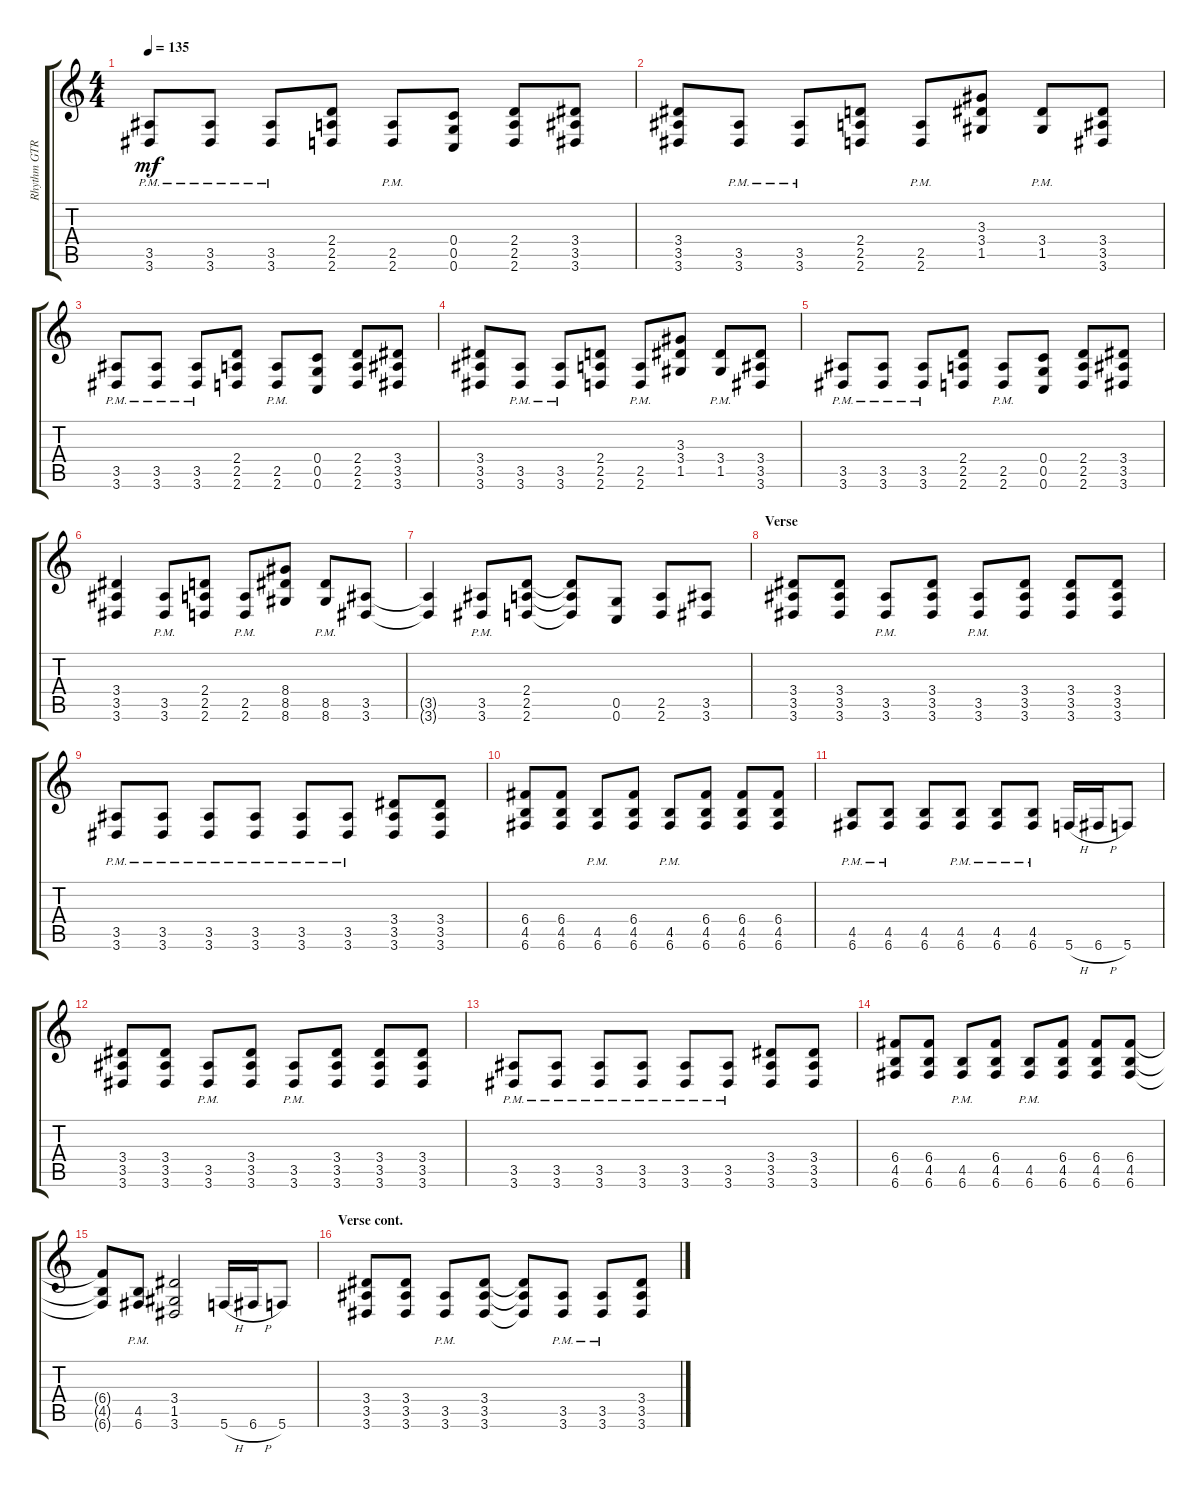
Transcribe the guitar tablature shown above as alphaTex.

\track ("Rhythm GTR 1" "Rhythm GTR") {instrument overdrivenguitar}
\staff {score tabs}
\tuning (D4 A3 F3 C3 G2 C2) {hide}
\ts (4 4)
\tempo 135
\clef g2
\ks aminor
(3.5{pm} 3.6{pm}).8{dy mf} (3.5{pm} 3.6{pm}).8 (3.5{pm} 3.6{pm}).8 (2.4 2.5 2.6).8 (2.5{pm} 2.6{pm}).8 (0.4 0.5 0.6).8 (2.4 2.5 2.6).8 (3.4 3.5 3.6).8 |
(3.4 3.5 3.6).8 (3.5{pm} 3.6{pm}).8 (3.5{pm} 3.6{pm}).8 (2.4 2.5 2.6).8 (2.5{pm} 2.6{pm}).8 (3.3 3.4 1.5).8 (3.4{pm} 1.5{pm}).8 (3.4 3.5 3.6).8 |
(3.5{pm} 3.6{pm}).8 (3.5{pm} 3.6{pm}).8 (3.5{pm} 3.6{pm}).8 (2.4 2.5 2.6).8 (2.5{pm} 2.6{pm}).8 (0.4 0.5 0.6).8 (2.4 2.5 2.6).8 (3.4 3.5 3.6).8 |
(3.4 3.5 3.6).8 (3.5{pm} 3.6{pm}).8 (3.5{pm} 3.6{pm}).8 (2.4 2.5 2.6).8 (2.5{pm} 2.6{pm}).8 (3.3 3.4 1.5).8 (3.4{pm} 1.5{pm}).8 (3.4 3.5 3.6).8 |
(3.5{pm} 3.6{pm}).8 (3.5{pm} 3.6{pm}).8 (3.5{pm} 3.6{pm}).8 (2.4 2.5 2.6).8 (2.5{pm} 2.6{pm}).8 (0.4 0.5 0.6).8 (2.4 2.5 2.6).8 (3.4 3.5 3.6).8 |
(3.4 3.5 3.6).4 (3.5{pm} 3.6{pm}).8 (2.4 2.5 2.6).8 (2.5{pm} 2.6{pm}).8 (8.4 8.5 8.6).8 (8.5{pm} 8.6{pm}).8 (3.5 3.6).8 |
(3.5{t} 3.6{t}).4 (3.5{pm} 3.6{pm}).8 (2.4 2.5 2.6).8 (2.4{t} 2.5{t} 2.6{t}).8 (0.5 0.6).8 (2.5 2.6).8 (3.5 3.6).8 |
\section ("" "Verse")
(3.4 3.5 3.6).8 (3.4 3.5 3.6).8 (3.5{pm} 3.6{pm}).8 (3.4 3.5 3.6).8 (3.5{pm} 3.6{pm}).8 (3.4 3.5 3.6).8 (3.4 3.5 3.6).8 (3.4 3.5 3.6).8 |
(3.5{pm} 3.6{pm}).8 (3.5{pm} 3.6{pm}).8 (3.5{pm} 3.6{pm}).8 (3.5{pm} 3.6{pm}).8 (3.5{pm} 3.6{pm}).8 (3.5{pm} 3.6{pm}).8 (3.4 3.5 3.6).8 (3.4 3.5 3.6).8 |
(6.4 4.5 6.6).8 (6.4 4.5 6.6).8 (4.5{pm} 6.6{pm}).8 (6.4 4.5 6.6).8 (4.5{pm} 6.6{pm}).8 (6.4 4.5 6.6).8 (6.4 4.5 6.6).8 (6.4 4.5 6.6).8 |
(4.5{pm} 6.6{pm}).8 (4.5{pm} 6.6{pm}).8 (4.5 6.6).8 (4.5{pm} 6.6{pm}).8 (4.5{pm} 6.6{pm}).8 (4.5{pm} 6.6{pm}).8 5.6{h}.16 6.6{h}.16 5.6.8 |
(3.4 3.5 3.6).8 (3.4 3.5 3.6).8 (3.5{pm} 3.6{pm}).8 (3.4 3.5 3.6).8 (3.5{pm} 3.6{pm}).8 (3.4 3.5 3.6).8 (3.4 3.5 3.6).8 (3.4 3.5 3.6).8 |
(3.5{pm} 3.6{pm}).8 (3.5{pm} 3.6{pm}).8 (3.5{pm} 3.6{pm}).8 (3.5{pm} 3.6{pm}).8 (3.5{pm} 3.6{pm}).8 (3.5{pm} 3.6{pm}).8 (3.4 3.5 3.6).8 (3.4 3.5 3.6).8 |
(6.4 4.5 6.6).8 (6.4 4.5 6.6).8 (4.5{pm} 6.6{pm}).8 (6.4 4.5 6.6).8 (4.5{pm} 6.6{pm}).8 (6.4 4.5 6.6).8 (6.4 4.5 6.6).8 (6.4 4.5 6.6).8 |
(6.4{t} 4.5{t} 6.6{t}).8 (4.5{pm} 6.6{pm}).8 (3.4 1.5 3.6).2 5.6{h}.16 6.6{h}.16 5.6.8 |
\section ("" "Verse cont.")
(3.4 3.5 3.6).8 (3.4 3.5 3.6).8 (3.5{pm} 3.6{pm}).8 (3.4 3.5 3.6).8 (3.4{t} 3.5{t} 3.6{t}).8 (3.5{pm} 3.6{pm}).8 (3.5{pm} 3.6{pm}).8 (3.4 3.5 3.6).8
